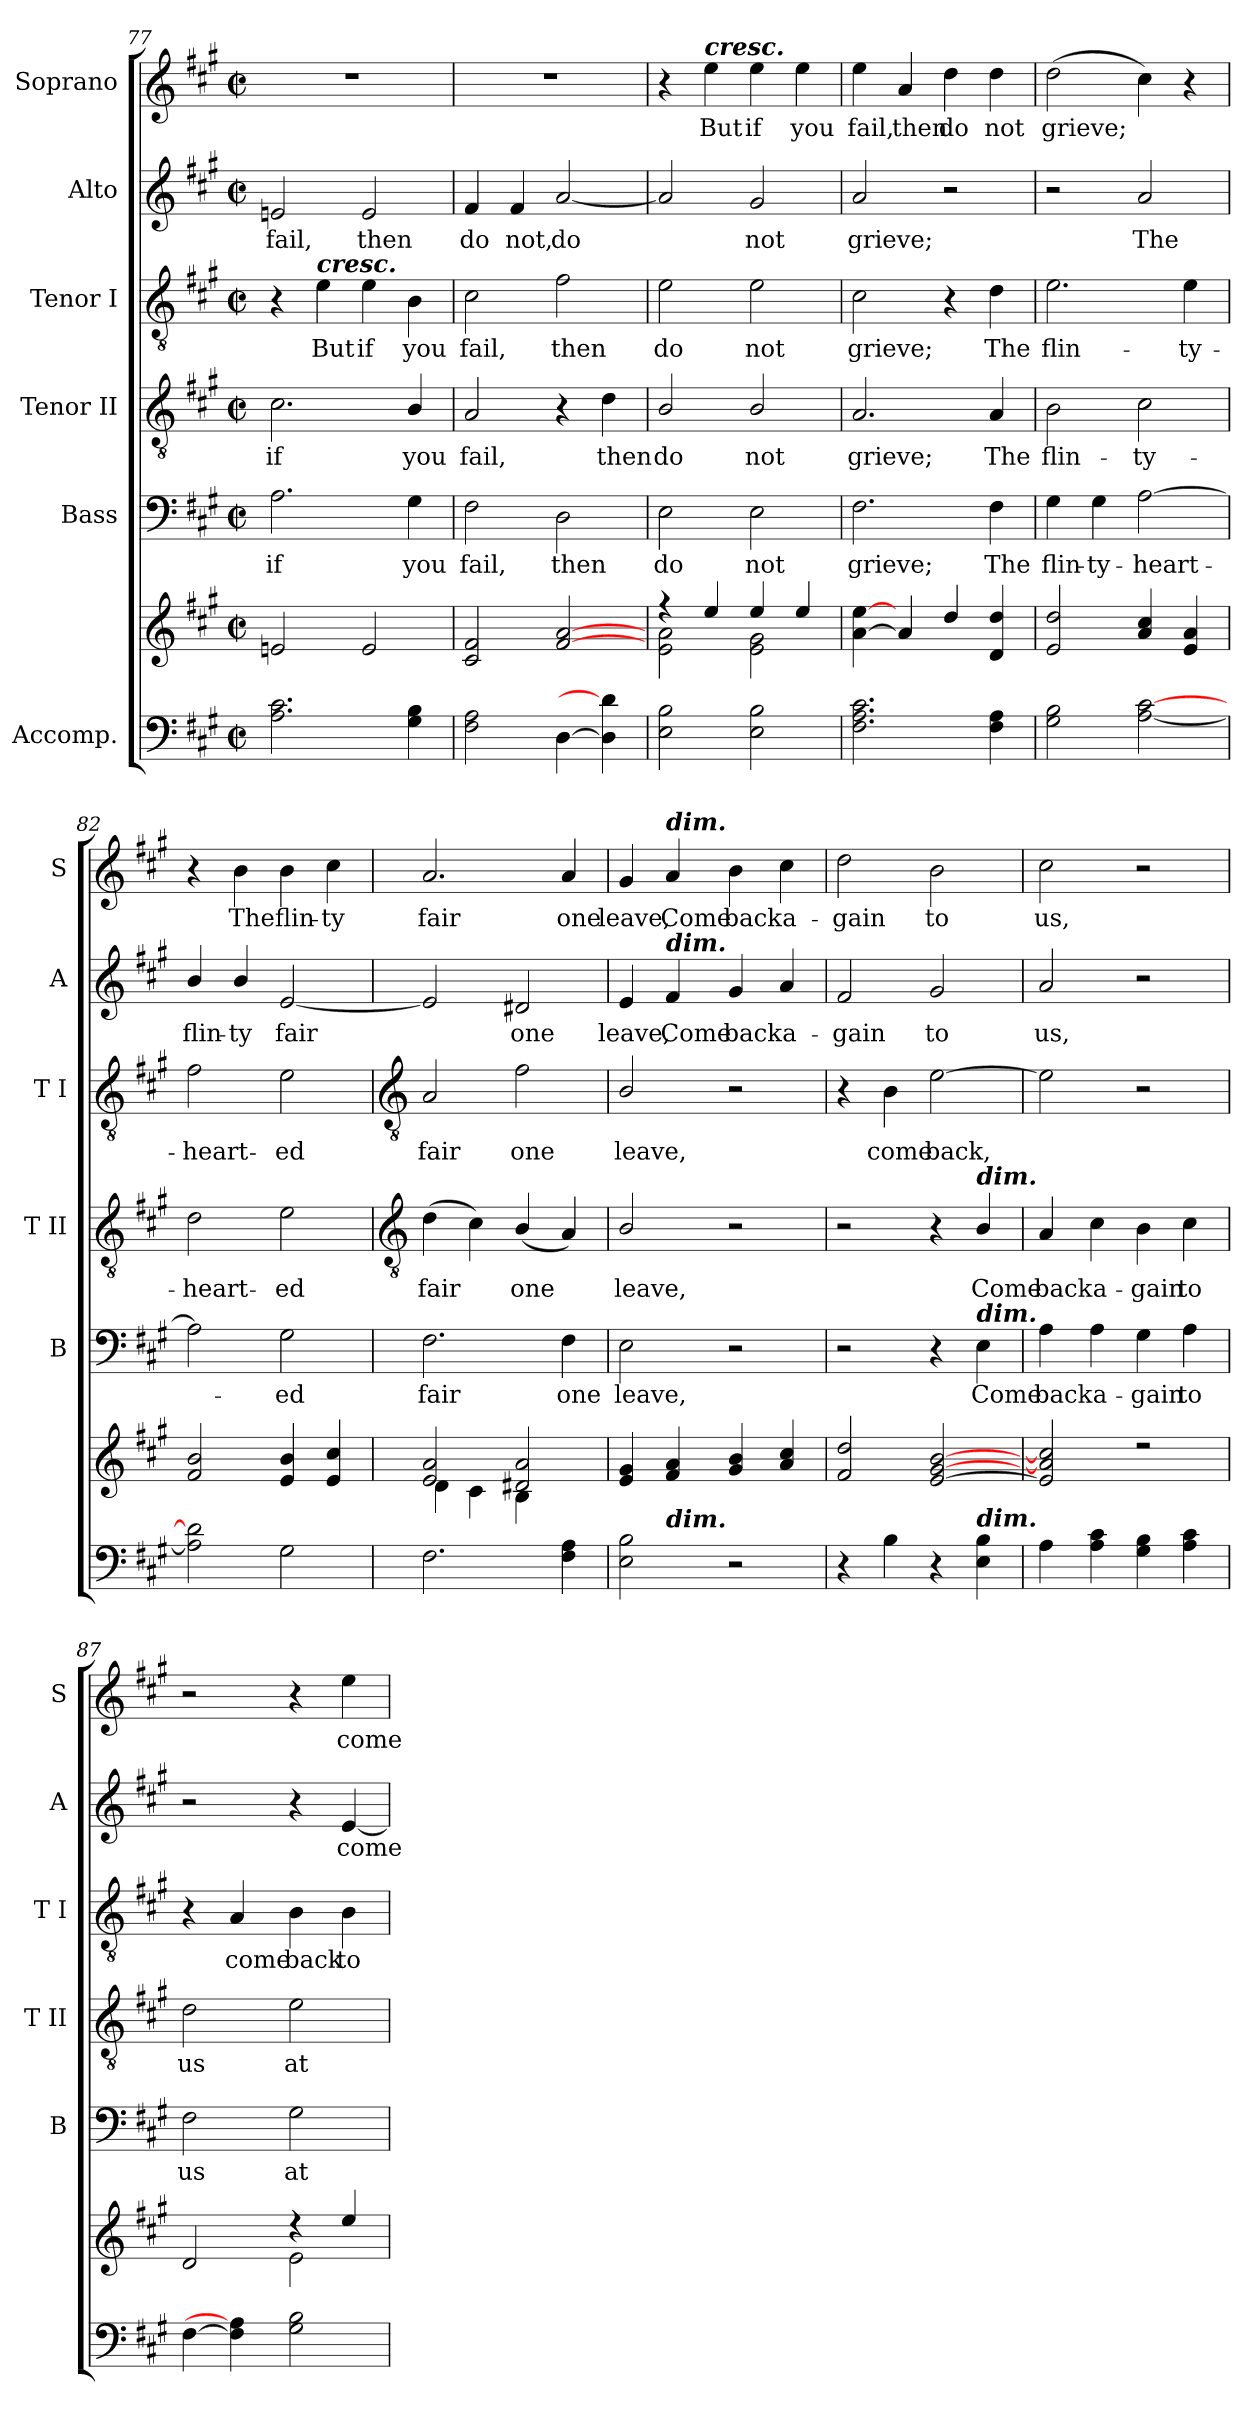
**kern	**kern	**kern	**text	**kern	**text	**kern	**text	**kern	**text	**kern	**text
*part6	*part6	*part5	*part5	*part4	*part4	*part3	*part3	*part2	*part2	*part1	*part1
*staff7	*staff6	*staff5	*staff5	*staff4	*staff4	*staff3	*staff3	*staff2	*staff2	*staff1	*staff1
*I"Accomp.	*	*I"Bass	*	*I"Tenor II	*	*I"Tenor I	*	*I"Alto	*	*I"Soprano	*
*	*	*I'B	*	*I'T II	*	*I'T I	*	*I'A	*	*I'S	*
!!LO:LB:g=z
*clefF4	*clefG2	*clefF4	*	*clefGv2	*	*clefGv2	*	*clefG2	*	*clefG2	*
*k[f#c#g#]	*k[f#c#g#]	*k[f#c#g#]	*	*k[f#c#g#]	*	*k[f#c#g#]	*	*k[f#c#g#]	*	*k[f#c#g#]	*
*A:	*A:	*A:	*	*A:	*	*A:	*	*A:	*	*A:	*
*M2/2	*M2/2	*M2/2	*	*M2/2	*	*M2/2	*	*M2/2	*	*M2/2	*
*met(c|)	*met(c|)	*met(c|)	*	*met(c|)	*	*met(c|)	*	*met(c|)	*	*met(c|)	*
=77	=77	=77	=77	=77	=77	=77	=77	=77	=77	=77	=77
*	*^	*	*	*	*	*	*	*	*	*	*
!	!	!	!	!LO:LY:b	!	!LO:LY:b	!	!	!	!LO:LY:b	!	!
2.A 2.c#	2en/	1ryy	2.A	if	2.c#	if	4r	.	2en	fail,	1r	.
!	!	!	!	!	!	!	!LO:TX:a:Bi:t=cresc.	!	!	!	!	!
!	!	!	!	!	!	!	!	!LO:LY:b	!	!	!	!
.	.	.	.	.	.	.	4e	But	.	.	.	.
!	!	!	!	!	!	!	!	!LO:LY:b	!	!LO:LY:b	!	!
.	2e/	.	.	.	.	.	4e	if	2e	then	.	.
!	!	!	!	!LO:LY:b	!	!LO:LY:b	!	!LO:LY:b	!	!	!	!
4G# 4B	.	.	4G#	you	4B/	you	4B	you	.	.	.	.
=78	=78	=78	=78	=78	=78	=78	=78	=78	=78	=78	=78	=78
!	!	!	!	!LO:LY:b	!	!LO:LY:b	!	!LO:LY:b	!	!LO:LY:b	!	!
2F# 2A	2c#/ 2f#/	1ryy	2F#	fail,	2A	fail,	2c#	fail,	4f#	do	1r	.
!	!	!	!	!	!	!	!	!	!	!LO:LY:b	!	!
.	.	.	.	.	.	.	.	.	4f#	not,	.	.
!	!	!	!	!LO:LY:b	!	!	!	!LO:LY:b	!	!LO:LY:b	!	!
[4D	[2f#/ [2a/	.	2D	then	4r	.	2f#	then	[2a	do	.	.
!	!	!	!	!	!	!LO:LY:b	!	!	!	!	!	!
4D] 4d]	.	.	.	.	4d	then	.	.	.	.	.	.
=79	=79	=79	=79	=79	=79	=79	=79	=79	=79	=79	=79	=79
!	!	!	!	!LO:LY:b	!	!LO:LY:b	!	!LO:LY:b	!	!	!	!
2E 2B	4r	2e\ 2a\	2E	do	2B/	do	2e	do	2a]	.	4r	.
!	!	!	!	!	!	!	!	!	!	!	!LO:TX:a:Bi:t=cresc.	!
!	!	!	!	!	!	!	!	!	!	!	!	!LO:LY:b
.	4ee/	.	.	.	.	.	.	.	.	.	4ee	But
!	!	!	!	!LO:LY:b	!	!LO:LY:b	!	!LO:LY:b	!	!LO:LY:b	!	!LO:LY:b
2E 2B	4ee/	2e\ 2g#\	2E	not	2B/	not	2e	not	2g#	not	4ee	if
!	!	!	!	!	!	!	!	!	!	!	!	!LO:LY:b
.	4ee/	.	.	.	.	.	.	.	.	.	4ee	you
=80	=80	=80	=80	=80	=80	=80	=80	=80	=80	=80	=80	=80
!	!	!	!	!LO:LY:b	!	!LO:LY:b	!	!LO:LY:b	!	!LO:LY:b	!	!LO:LY:b
2.F# 2.A 2.c#	[4a\ [4ee\	1ryy	2.F#	grieve;	2.A	grieve;	2c#	grieve;	2a	grieve;	4ee	fail,
!	!	!	!	!	!	!	!	!	!	!	!	!LO:LY:b
.	4a/]	.	.	.	.	.	.	.	.	.	4a	then
!	!	!	!	!	!	!	!	!	!	!	!	!LO:LY:b
.	4dd/	.	.	.	.	.	4r	.	2r	.	4dd	do
!	!	!	!	!LO:LY:b	!	!LO:LY:b	!	!LO:LY:b	!	!	!	!LO:LY:b
4F# 4A	4d/ 4dd/	.	4F#	The	4A	The	4d	The	.	.	4dd	not
=81	=81	=81	=81	=81	=81	=81	=81	=81	=81	=81	=81	=81
!	!	!	!	!LO:LY:b	!	!LO:LY:b	!	!LO:LY:b	!	!	!	!LO:LY:b
2G# 2B	2e/ 2dd/	1ryy	4G#	flin-	2B	flin-	2.e	flin-	2r	.	(>2dd	grieve;
!	!	!	!	!LO:LY:b	!	!	!	!	!	!	!	!
.	.	.	4G#	-ty-	.	.	.	.	.	.	.	.
!	!	!	!	!LO:LY:b	!	!LO:LY:b	!	!	!	!LO:LY:b	!	!
[2A [2c#	4a/ 4cc#/	.	[2A	-heart-	2c#	-ty-	.	.	2a	The	4cc#)	.
!	!	!	!	!	!	!	!	!LO:LY:b	!	!	!	!
.	4e/ 4a/	.	.	.	.	.	4e	-ty-	.	.	4r	.
=82	=82	=82	=82	=82	=82	=82	=82	=82	=82	=82	=82	=82
!	!	!	!	!	!	!LO:LY:b	!	!LO:LY:b	!	!LO:LY:b	!	!
2A] 2d]	2f#/ 2b/	1ryy	2A]	.	2d	-heart-	2f#	-heart-	4b/	flin-	4r	.
!	!	!	!	!	!	!	!	!	!	!LO:LY:b	!	!LO:LY:b
.	.	.	.	.	.	.	.	.	4b/	-ty	4b	The
!	!	!	!	!LO:LY:b	!	!LO:LY:b	!	!LO:LY:b	!	!LO:LY:b	!	!LO:LY:b
2G#	4e/ 4b/	.	2G#	ed	2e	-ed	2e	-ed	[2e	fair	4b	flin-
!	!	!	!	!	!	!	!	!	!	!	!	!LO:LY:b
.	4e/ 4cc#/	.	.	.	.	.	.	.	.	.	4cc#	-ty
!!LO:LB:g=z
=83	=83	=83	=83	=83	=83	=83	=83	=83	=83	=83	=83	=83
*	*	*	*	*	*clefGv2	*	*clefGv2	*	*	*	*	*
!	!	!	!	!LO:LY:b	!	!LO:LY:b	!	!LO:LY:b	!	!	!	!LO:LY:b
2.F#	2e/ 2a/	4d\	2.F#	fair	(>4d	fair	2A	fair	2e]	.	2.a	fair
.	.	4c#\	.	.	4c#)	.	.	.	.	.	.	.
!	!	!	!	!	!	!LO:LY:b	!	!LO:LY:b	!	!LO:LY:b	!	!
.	2d#X/ 2a/	4B\	.	.	(<4B/	one	2f#	one	2d#X	one	.	.
!	!	!	!	!LO:LY:b	!	!	!	!	!	!	!	!LO:LY:b
4F# 4A	.	4ryy	4F#	one	4A)	.	.	.	.	.	4a	one
=84	=84	=84	=84	=84	=84	=84	=84	=84	=84	=84	=84	=84
!	!	!	!	!LO:LY:b	!	!LO:LY:b	!	!LO:LY:b	!	!LO:LY:b	!	!LO:LY:b
2E 2B	4e/ 4g#/	1ryy	2E	leave,	2B/	leave,	2B/	leave,	4e	leave,	4g#	leave,
!	!	!	!	!	!	!	!	!	!	!	!LO:TX:a:Bi:t=dim.	!
!	!	!	!	!	!	!	!	!	!LO:TX:a:Bi:t=dim.	!	!	!
!	!LO:TX:b:Bi:t=dim.	!	!	!	!	!	!	!	!	!	!	!
!	!	!	!	!	!	!	!	!	!	!LO:LY:b	!	!LO:LY:b
.	4f#/ 4a/	.	.	.	.	.	.	.	4f#	Come	4a	Come
!	!	!	!	!	!	!	!	!	!	!LO:LY:b	!	!LO:LY:b
2r	4g#/ 4b/	.	2r	.	2r	.	2r	.	4g#	back	4b	back
!	!	!	!	!	!	!	!	!	!	!LO:LY:b	!	!LO:LY:b
.	4a/ 4cc#/	.	.	.	.	.	.	.	4a	a-	4cc#	a-
=85	=85	=85	=85	=85	=85	=85	=85	=85	=85	=85	=85	=85
!	!	!	!	!	!	!	!	!	!	!LO:LY:b	!	!LO:LY:b
4r	2f#/ 2dd/	1ryy	2r	.	2r	.	4r	.	2f#	-gain	2dd	-gain
!	!	!	!	!	!	!	!	!LO:LY:b	!	!	!	!
4B	.	.	.	.	.	.	4B	come	.	.	.	.
!	!	!	!	!	!	!	!	!LO:LY:b	!	!LO:LY:b	!	!LO:LY:b
4r	[2e/ [2g#/ [2b/	.	4r	.	4r	.	[2e	back,	2g#	to	2b	to
!	!	!	!	!	!LO:TX:a:Bi:t=dim.	!	!	!	!	!	!	!
!	!	!	!LO:TX:a:Bi:t=dim.	!	!	!	!	!	!	!	!	!
!LO:TX:a:Bi:t=dim.	!	!	!	!	!	!	!	!	!	!	!	!
!	!	!	!	!LO:LY:b	!	!LO:LY:b	!	!	!	!	!	!
4E 4B	.	.	4E	Come	4B/	Come	.	.	.	.	.	.
=86	=86	=86	=86	=86	=86	=86	=86	=86	=86	=86	=86	=86
!	!	!	!	!LO:LY:b	!	!LO:LY:b	!	!	!	!LO:LY:b	!	!LO:LY:b
4A	2e/] 2a/] 2cc#/]	1ryy	4A	back	4A	back	2e]	.	2a	us,	2cc#	us,
!	!	!	!	!LO:LY:b	!	!LO:LY:b	!	!	!	!	!	!
4A 4c#	.	.	4A	a-	4c#	a-	.	.	.	.	.	.
!	!	!	!	!LO:LY:b	!	!LO:LY:b	!	!	!	!	!	!
4G# 4B	2r	.	4G#	-gain	4B	-gain	2r	.	2r	.	2r	.
!	!	!	!	!LO:LY:b	!	!LO:LY:b	!	!	!	!	!	!
4A 4c#	.	.	4A	to	4c#	to	.	.	.	.	.	.
=87	=87	=87	=87	=87	=87	=87	=87	=87	=87	=87	=87	=87
!	!	!	!	!LO:LY:b	!	!LO:LY:b	!	!	!	!	!	!
[4F#	2d/	2ryy	2F#	us	2d	us	4r	.	2r	.	2r	.
!	!	!	!	!	!	!	!	!LO:LY:b	!	!	!	!
4F#] 4A]	.	.	.	.	.	.	4A	come	.	.	.	.
!	!	!	!	!LO:LY:b	!	!LO:LY:b	!	!LO:LY:b	!	!	!	!
2G# 2B	4r	2e\	2G#	at	2e	at	4B	back	4r	.	4r	.
!	!	!	!	!	!	!	!	!LO:LY:b	!	!LO:LY:b	!	!LO:LY:b
.	4ee/	.	.	.	.	.	4B	to	[4e	come	4ee	come
*	*v	*v	*	*	*	*	*	*	*	*	*	*
=	=	=	=	=	=	=	=	=	=	=	=
*-	*-	*-	*-	*-	*-	*-	*-	*-	*-	*-	*-
